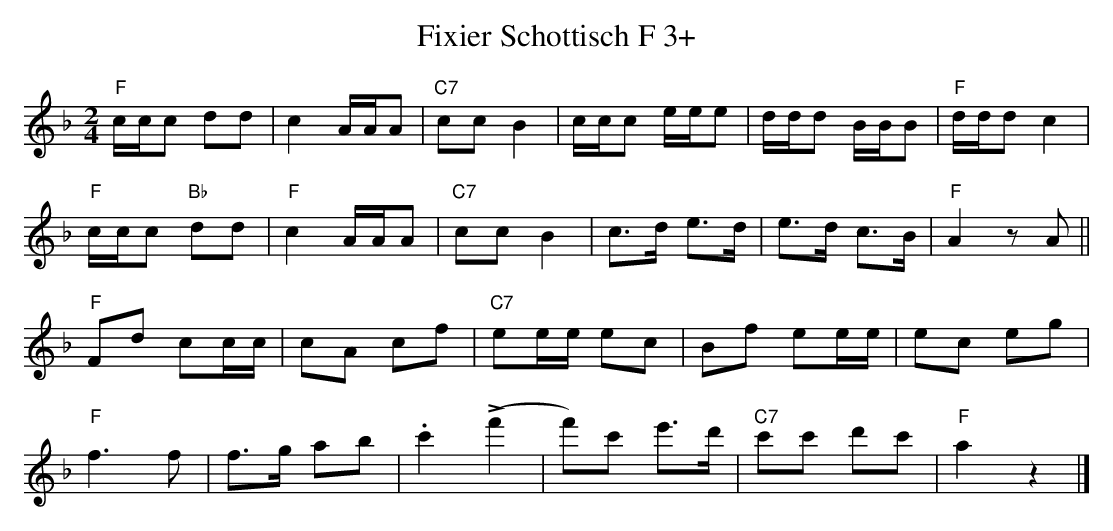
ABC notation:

X:1
T:Fixier Schottisch F 3+
M:2/4
L:1/8
K:F%%MIDI gchordon
"F"c/2c/2c dd | c2 A/2A/2A | "C7"ccB2 | c/2c/2c e/2e/2e | d/2d/2d B/2B/2B | "F"d/2d/2dc2 |
"F"c/2c/2c "Bb"dd | "F"c2 A/2A/2A | "C7"ccB2 | c>d e>d | e>d c>B | "F"A2zA ||
"F"Fd cc/2c/2 | cA cf | "C7"ee/2e/2 ec | Bf ee/2e/2 | ec eg |
"F"f3f | f>g ab | .c'2(!>!f'2 | f')c' e'>d' | "C7"c'c' d'c' | "F"a2z2 |]
